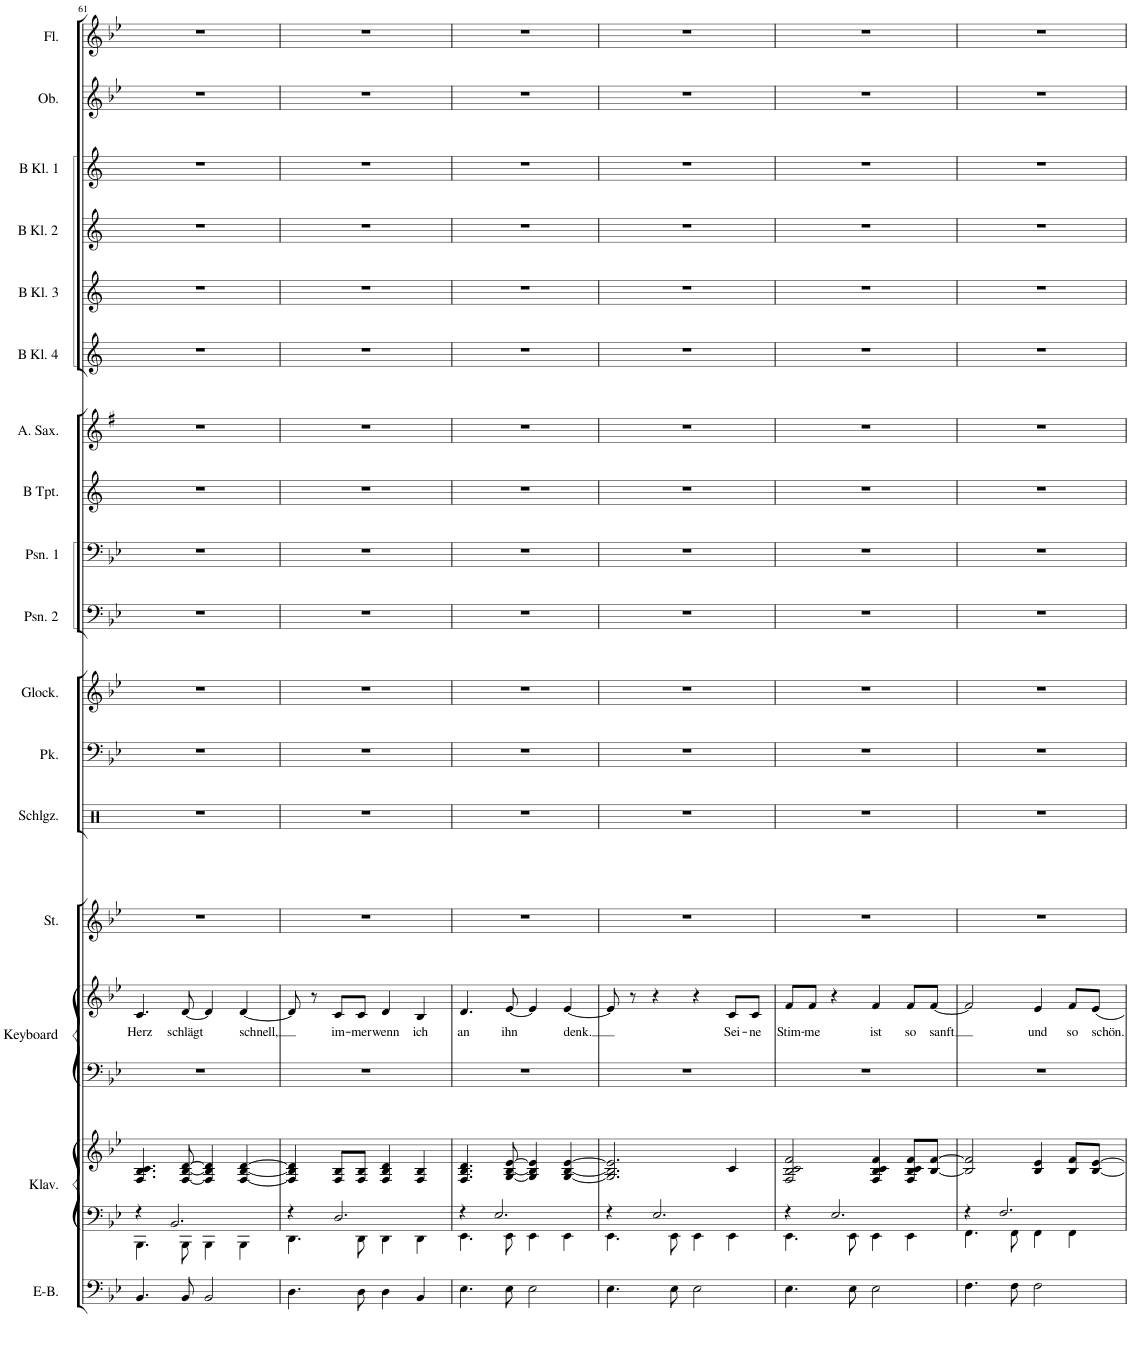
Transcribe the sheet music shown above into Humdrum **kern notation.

**kern	**kern	**kern	**kern	**kern	**text	**kern	**kern	**kern	**kern	**kern	**kern	**kern	**kern	**kern	**kern	**kern	**kern	**kern	**kern
*part17	*part16	*part16	*part15	*part15	*part15	*part14	*part13	*part12	*part11	*part10	*part9	*part8	*part7	*part6	*part5	*part4	*part3	*part2	*part1
*staff19	*staff18	*staff17	*staff16	*staff15	*staff15	*staff14	*staff13	*staff12	*staff11	*staff10	*staff9	*staff8	*staff7	*staff6	*staff5	*staff4	*staff3	*staff2	*staff1
*I"E-Bass (Gerhard)	*I"Klavier (Lisa)	*	*I"Keyboard (Strings)	*	*	*I"Stimme	*I"Schlagzeug	*I"Pauke	*I"Glockenspiel	*I"Posaune 2	*I"Posaune 1	*I"Trompete in B	*I"Altsaxophon	*I"Klarinette in B 4	*I"Klarinette in B 3	*I"Klarinette in B 2	*I"Klarinette in B 1	*I"Oboe	*I"Flöte
*I'E-B.	*I'Klav.	*	*I'Keyboard	*	*	*I'St.	*I'Schlgz.	*I'Pk.	*I'Glock.	*I'Psn. 2	*I'Psn. 1	*	*I'A. Sax.	*	*	*	*	*I'Ob.	*I'Fl.
!!LO:PB:g=z
*clefF4	*clefF4	*clefG2	*clefF4	*clefG2	*	*clefG2	*clefX	*clefF4	*clefG2	*clefF4	*clefF4	*clefG2	*clefG2	*clefG2	*clefG2	*clefG2	*clefG2	*clefG2	*clefG2
*ITrd7c12	*	*	*	*	*	*	*	*	*ITrd-14c-24	*	*	*ITrd1c2	*ITrd5c9	*ITrd1c2	*ITrd1c2	*ITrd1c2	*ITrd1c2	*	*
*k[b-e-]	*k[b-e-]	*k[b-e-]	*k[b-e-]	*k[b-e-]	*	*k[b-e-]	*k[]	*k[b-e-]	*k[b-e-]	*k[b-e-]	*k[b-e-]	*k[]	*k[f#]	*k[]	*k[]	*k[]	*k[]	*k[b-e-]	*k[b-e-]
=61	=61	=61	=61	=61	=61	=61	=61	=61	=61	=61	=61	=61	=61	=61	=61	=61	=61	=61	=61
*	*^	*	*	*	*	*	*	*	*	*	*	*	*	*	*	*	*	*	*
!	!	!	!	!	!	!LO:LY:b	!	!	!	!	!	!	!	!	!	!	!	!	!	!
4.BB-/	4r	4.BBB-\	4.F/ 4.B-/ 4.c/	1r	4.c/	Herz	1r	1r	1r	1r	1r	1r	1r	1r	1r	1r	1r	1r	1r	1r
.	2.BB-/	.	.	.	.	.	.	.	.	.	.	.	.	.	.	.	.	.	.	.
!	!	!	!	!	!	!LO:LY:b	!	!	!	!	!	!	!	!	!	!	!	!	!	!
8BB-/	.	8BBB-\	[8F/ [8B-/ [8d/	.	[8d/	schlägt	.	.	.	.	.	.	.	.	.	.	.	.	.	.
2BB-/	.	4BBB-\	4F/] 4B-/] 4d/]	.	4d/]	.	.	.	.	.	.	.	.	.	.	.	.	.	.	.
!	!	!	!	!	!	!LO:LY:b	!	!	!	!	!	!	!	!	!	!	!	!	!	!
.	.	4BBB-\	[4F/ [4B-/ [4d/	.	[4d/	schnell,	.	.	.	.	.	.	.	.	.	.	.	.	.	.
=62	=62	=62	=62	=62	=62	=62	=62	=62	=62	=62	=62	=62	=62	=62	=62	=62	=62	=62	=62	=62
4.D\	4r	4.DD\	4F/] 4B-/] 4d/]	1r	8d/]	.	1r	1r	1r	1r	1r	1r	1r	1r	1r	1r	1r	1r	1r	1r
.	.	.	.	.	8r	.	.	.	.	.	.	.	.	.	.	.	.	.	.	.
!	!	!	!	!	!	!LO:LY:b	!	!	!	!	!	!	!	!	!	!	!	!	!	!
.	2.D/	.	8F/ 8B-/L	.	8c/L	im-	.	.	.	.	.	.	.	.	.	.	.	.	.	.
!	!	!	!	!	!	!LO:LY:b	!	!	!	!	!	!	!	!	!	!	!	!	!	!
8D\	.	8DD\	8F/ 8B-/J	.	8c/J	-mer	.	.	.	.	.	.	.	.	.	.	.	.	.	.
!	!	!	!	!	!	!LO:LY:b	!	!	!	!	!	!	!	!	!	!	!	!	!	!
4D\	.	4DD\	4F/ 4B-/ 4d/	.	4d/	wenn	.	.	.	.	.	.	.	.	.	.	.	.	.	.
!	!	!	!	!	!	!LO:LY:b	!	!	!	!	!	!	!	!	!	!	!	!	!	!
4BB-/	.	4DD\	4F/ 4B-/	.	4B-/	ich	.	.	.	.	.	.	.	.	.	.	.	.	.	.
=63	=63	=63	=63	=63	=63	=63	=63	=63	=63	=63	=63	=63	=63	=63	=63	=63	=63	=63	=63	=63
!	!	!	!	!	!	!LO:LY:b	!	!	!	!	!	!	!	!	!	!	!	!	!	!
4.E-\	4r	4.EE-\	4.F/ 4.B-/ 4.d/	1r	4.d/	an	1r	1r	1r	1r	1r	1r	1r	1r	1r	1r	1r	1r	1r	1r
.	2.E-/	.	.	.	.	.	.	.	.	.	.	.	.	.	.	.	.	.	.	.
!	!	!	!	!	!	!LO:LY:b	!	!	!	!	!	!	!	!	!	!	!	!	!	!
8E-\	.	8EE-\	[8G/ [8B-/ [8e-/	.	[8e-/	ihn	.	.	.	.	.	.	.	.	.	.	.	.	.	.
2E-\	.	4EE-\	4G/] 4B-/] 4e-/]	.	4e-/]	.	.	.	.	.	.	.	.	.	.	.	.	.	.	.
!	!	!	!	!	!	!LO:LY:b	!	!	!	!	!	!	!	!	!	!	!	!	!	!
.	.	4EE-\	[4G/ [4B-/ [4e-/	.	[4e-/	denk.	.	.	.	.	.	.	.	.	.	.	.	.	.	.
=64	=64	=64	=64	=64	=64	=64	=64	=64	=64	=64	=64	=64	=64	=64	=64	=64	=64	=64	=64	=64
4.E-\	4r	4.EE-\	2.G/] 2.B-/] 2.e-/]	1r	8e-/]	.	1r	1r	1r	1r	1r	1r	1r	1r	1r	1r	1r	1r	1r	1r
.	.	.	.	.	8r	.	.	.	.	.	.	.	.	.	.	.	.	.	.	.
.	2.E-/	.	.	.	4r	.	.	.	.	.	.	.	.	.	.	.	.	.	.	.
8E-\	.	8EE-\	.	.	.	.	.	.	.	.	.	.	.	.	.	.	.	.	.	.
2E-\	.	4EE-\	.	.	4r	.	.	.	.	.	.	.	.	.	.	.	.	.	.	.
!	!	!	!	!	!	!LO:LY:b	!	!	!	!	!	!	!	!	!	!	!	!	!	!
.	.	4EE-\	4c/	.	8c/L	Sei-	.	.	.	.	.	.	.	.	.	.	.	.	.	.
!	!	!	!	!	!	!LO:LY:b	!	!	!	!	!	!	!	!	!	!	!	!	!	!
.	.	.	.	.	8c/J	-ne	.	.	.	.	.	.	.	.	.	.	.	.	.	.
=65	=65	=65	=65	=65	=65	=65	=65	=65	=65	=65	=65	=65	=65	=65	=65	=65	=65	=65	=65	=65
!	!	!	!	!	!	!LO:LY:b	!	!	!	!	!	!	!	!	!	!	!	!	!	!
4.E-\	4r	4.EE-\	2F/ 2B-/ 2c/ 2f/	1r	8f/L	Stim-	1r	1r	1r	1r	1r	1r	1r	1r	1r	1r	1r	1r	1r	1r
!	!	!	!	!	!	!LO:LY:b	!	!	!	!	!	!	!	!	!	!	!	!	!	!
.	.	.	.	.	8f/J	-me	.	.	.	.	.	.	.	.	.	.	.	.	.	.
.	2.E-/	.	.	.	4r	.	.	.	.	.	.	.	.	.	.	.	.	.	.	.
8E-\	.	8EE-\	.	.	.	.	.	.	.	.	.	.	.	.	.	.	.	.	.	.
!	!	!	!	!	!	!LO:LY:b	!	!	!	!	!	!	!	!	!	!	!	!	!	!
2E-\	.	4EE-\	4F/ 4B-/ 4c/ 4f/	.	4f/	ist	.	.	.	.	.	.	.	.	.	.	.	.	.	.
!	!	!	!	!	!	!LO:LY:b	!	!	!	!	!	!	!	!	!	!	!	!	!	!
.	.	4EE-\	8F/ 8B-/ 8c/ 8f/L	.	8f/L	so	.	.	.	.	.	.	.	.	.	.	.	.	.	.
!	!	!	!	!	!	!LO:LY:b	!	!	!	!	!	!	!	!	!	!	!	!	!	!
.	.	.	[8B-/ [8f/J	.	[8f/J	sanft	.	.	.	.	.	.	.	.	.	.	.	.	.	.
=66	=66	=66	=66	=66	=66	=66	=66	=66	=66	=66	=66	=66	=66	=66	=66	=66	=66	=66	=66	=66
4.F\	4r	4.FF\	2B-/] 2f/]	1r	2f/]	.	1r	1r	1r	1r	1r	1r	1r	1r	1r	1r	1r	1r	1r	1r
.	2.F/	.	.	.	.	.	.	.	.	.	.	.	.	.	.	.	.	.	.	.
8F\	.	8FF\	.	.	.	.	.	.	.	.	.	.	.	.	.	.	.	.	.	.
!	!	!	!	!	!	!LO:LY:b	!	!	!	!	!	!	!	!	!	!	!	!	!	!
2F\	.	4FF\	4B-/ 4e-/	.	4e-/	und	.	.	.	.	.	.	.	.	.	.	.	.	.	.
!	!	!	!	!	!	!LO:LY:b	!	!	!	!	!	!	!	!	!	!	!	!	!	!
.	.	4FF\	8B-/ 8f/L	.	8f/L	so	.	.	.	.	.	.	.	.	.	.	.	.	.	.
!	!	!	!	!	!	!LO:LY:b	!	!	!	!	!	!	!	!	!	!	!	!	!	!
.	.	.	[8B-/ [8e-/J	.	8e-/J	schön.	.	.	.	.	.	.	.	.	.	.	.	.	.	.
*	*v	*v	*	*	*	*	*	*	*	*	*	*	*	*	*	*	*	*	*	*
=	=	=	=	=	=	=	=	=	=	=	=	=	=	=	=	=	=	=	=
*-	*-	*-	*-	*-	*-	*-	*-	*-	*-	*-	*-	*-	*-	*-	*-	*-	*-	*-	*-
